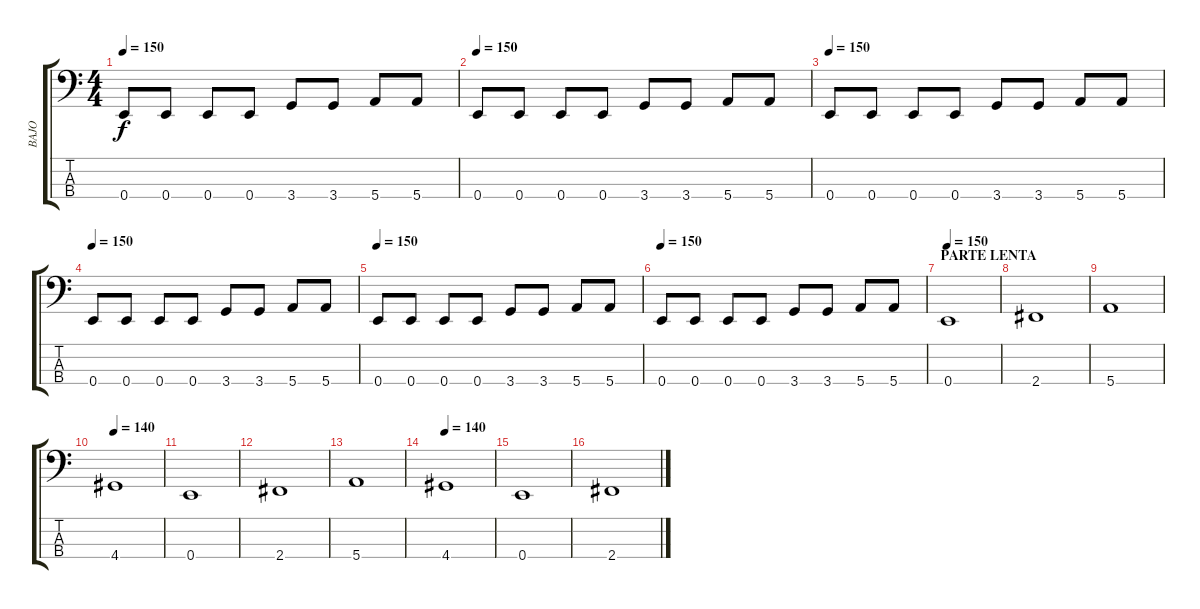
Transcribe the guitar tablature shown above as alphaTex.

\track ("BAJO" "BAJO") {instrument electricbasspick}
\staff {score tabs}
\tuning (G2 D2 A1 E1) {hide}
\ts (4 4)
\tempo 150
\clef f4
\ks c
0.4.8{dy f} 0.4.8 0.4.8 0.4.8 3.4.8 3.4.8 5.4.8 5.4.8 |
\tempo 150
0.4.8 0.4.8 0.4.8 0.4.8 3.4.8 3.4.8 5.4.8 5.4.8 |
\tempo 150
0.4.8 0.4.8 0.4.8 0.4.8 3.4.8 3.4.8 5.4.8 5.4.8 |
\tempo 150
0.4.8 0.4.8 0.4.8 0.4.8 3.4.8 3.4.8 5.4.8 5.4.8 |
\tempo 150
0.4.8 0.4.8 0.4.8 0.4.8 3.4.8 3.4.8 5.4.8 5.4.8 |
\tempo 150
0.4.8 0.4.8 0.4.8 0.4.8 3.4.8 3.4.8 5.4.8 5.4.8 |
\section ("" "PARTE LENTA")
\tempo 150
0.4.1{instrument overdrivenguitar} |
2.4.1 |
5.4.1 |
\tempo 140
4.4.1{instrument overdrivenguitar} |
0.4.1{instrument overdrivenguitar} |
2.4.1 |
5.4.1 |
\tempo 140
4.4.1{instrument overdrivenguitar} |
0.4.1 |
2.4.1
